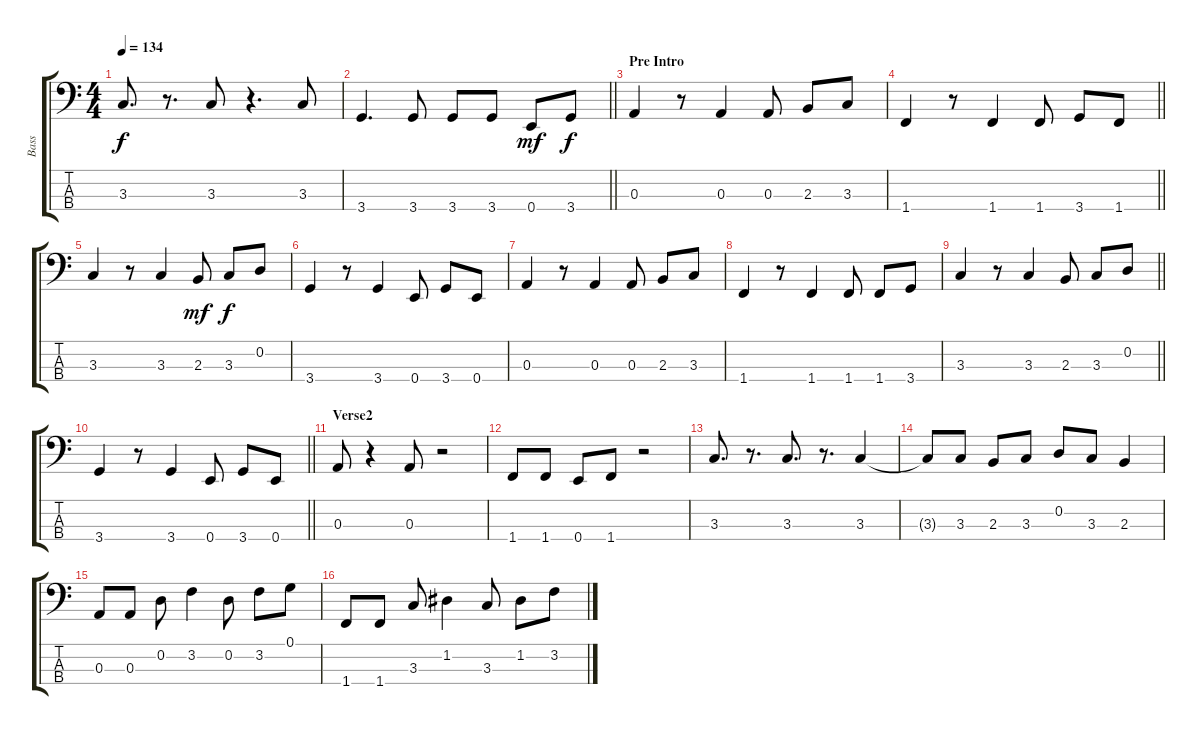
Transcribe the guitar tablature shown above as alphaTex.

\track ("Bass" "Bass") {instrument electricbassfinger}
\staff {score tabs}
\tuning (G2 D2 A1 E1) {hide}
\ts (4 4)
\tempo 134
\clef f4
\ks c
3.3.8{d dy f} r.8{d} 3.3.8 r.4{d} 3.3.8 |
\barLineRight lightlight
3.4.4{d} 3.4.8 3.4.8 3.4.8 0.4.8{dy mf} 3.4.8{dy f} |
\section ("" "Pre Intro")
0.3.4 r.8 0.3.4 0.3.8 2.3.8 3.3.8 |
\barLineRight lightlight
1.4.4 r.8 1.4.4 1.4.8 3.4.8 1.4.8 |
3.3.4 r.8 3.3.4 2.3.8{dy mf} 3.3.8{dy f} 0.2.8 |
3.4.4 r.8 3.4.4 0.4.8 3.4.8 0.4.8 |
0.3.4 r.8 0.3.4 0.3.8 2.3.8 3.3.8 |
1.4.4 r.8 1.4.4 1.4.8 1.4.8 3.4.8 |
\barLineRight lightlight
3.3.4 r.8 3.3.4 2.3.8 3.3.8 0.2.8 |
\barLineRight lightlight
3.4.4 r.8 3.4.4 0.4.8 3.4.8 0.4.8 |
\section ("" "Verse2")
0.3.8 r.4 0.3.8 r.2 |
1.4.8 1.4.8 0.4.8 1.4.8 r.2 |
3.3.8{d} r.8{d} 3.3.8{d} r.8{d} 3.3.4 |
3.3{t}.8 3.3.8 2.3.8 3.3.8 0.2.8 3.3.8 2.3.4 |
0.3.8 0.3.8 0.2.8 3.2.4 0.2.8 3.2.8 0.1.8 |
1.4.8 1.4.8 3.3.8 1.2.4 3.3.8 1.2.8 3.2.8
